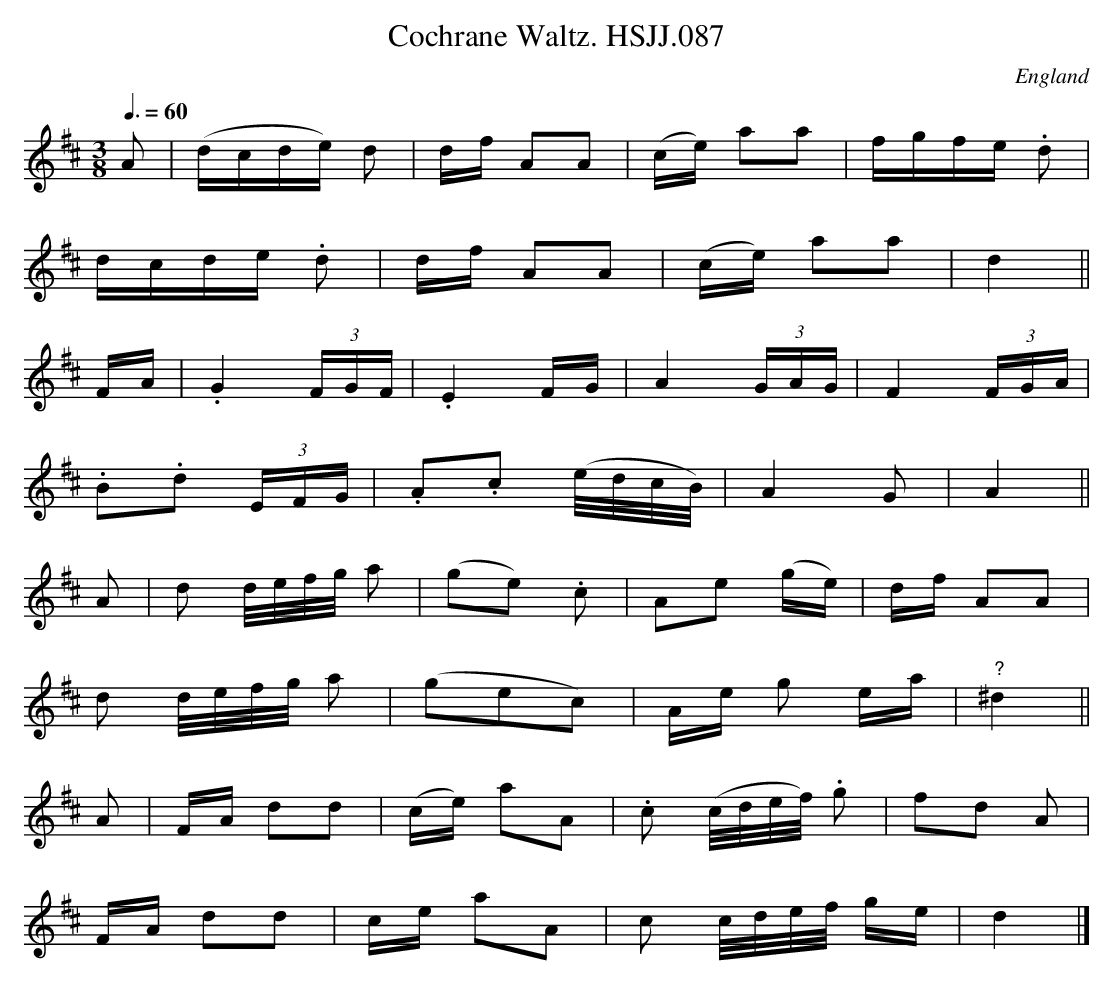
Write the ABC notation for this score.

X:1
T:Cochrane Waltz. HSJJ.087
L:1/16
M:3/8
O:England
Q:3/8=60
K:D
A2|(dcde) d2|df A2A2|(ce) a2a2|fgfe .d2|!
dcde .d2|df A2A2|(ce) a2a2|d4||!
FA|.G4(3FGF|.E4FG|A4(3GAG|F4(3FGA|!
.B2.d2 (3EFG|.A2.c2 (e/d/c/B/)|A4G2|A4||!
A2|d2 d/e/f/g/ a2|(g2e2) .c2|A2e2 (ge)|df A2A2|!
d2 d/e/f/g/ a2|(g2e2c2)|Ae g2 ea|"?"^d4||!
A2|FA d2d2|(ce) a2A2|.c2 (c/d/e/f/) .g2|f2d2 A2|!
FA d2d2|ce a2A2|c2 c/d/e/f/ ge|d4|]
